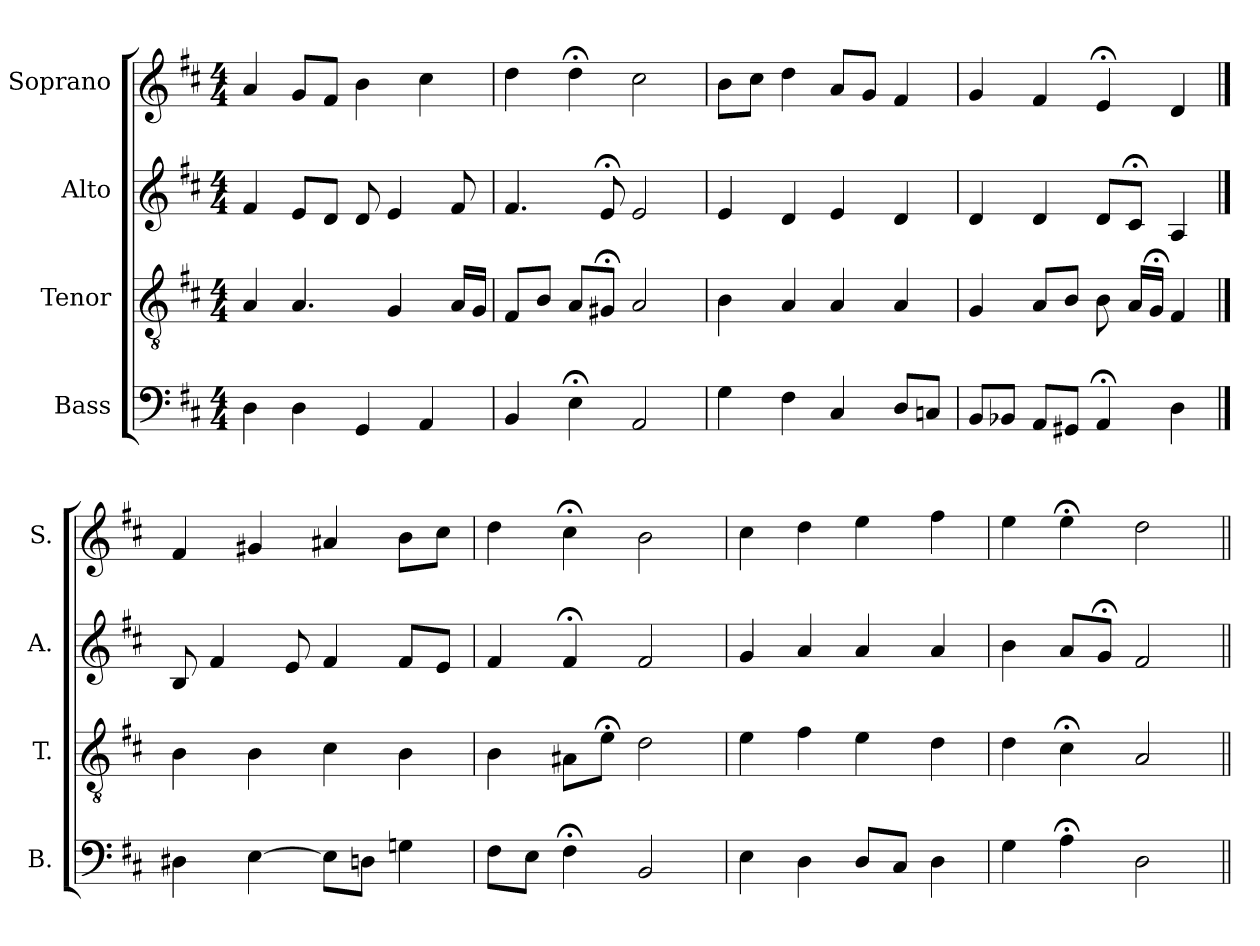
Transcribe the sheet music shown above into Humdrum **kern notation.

**kern	**kern	**kern	**kern
*part4	*part3	*part2	*part1
*staff4	*staff3	*staff2	*staff1
*I"Bass	*I"Tenor	*I"Alto	*I"Soprano
*I'B.	*I'T.	*I'A.	*I'S.
*clefF4	*clefGv2	*clefG2	*clefG2
*	*ITrd7c12	*	*
*k[f#c#]	*k[f#c#]	*k[f#c#]	*k[f#c#]
*D:	*D:	*D:	*D:
*M4/4	*M4/4	*M4/4	*M4/4
=1	=1	=1	=1
4D\	4AA/	4f#/	4a/
4D\	4.AA/	8e/L	8g/L
.	.	8d/J	8f#/J
4GG/	.	8d/	4b\
.	4GG/	4e/	.
4AA/	.	.	4cc#\
.	16AA/LL	8f#/	.
.	16GG/JJ	.	.
=2	=2	=2	=2
4BB/	8FF#/L	4.f#/	4dd\
.	8BB/J	.	.
4E;<\	8AA/L	.	4dd;<\
.	8GG#X;</J	8e;</	.
2AA/	2AA/	2e/	2cc#\
=3	=3	=3	=3
4G\	4BB\	4e/	8b\L
.	.	.	8cc#\J
4F#\	4AA/	4d/	4dd\
4C#/	4AA/	4e/	8a/L
.	.	.	8g/J
8D/L	4AA/	4d/	4f#/
8Cn/J	.	.	.
=4	=4	=4	=4
8BB/L	4GG/	4d/	4g/
8BB-X/J	.	.	.
8AA/L	8AA/L	4d/	4f#/
8GG#X/J	8BB/J	.	.
4AA;</	8BB\	8d/L	4e;</
.	16AA/LL	8c#;</J	.
.	16GG;</JJ	.	.
4D\	4FF#/	4A/	4d/
!!LO:LB:g=z
==5	==5	==5	==5
4D#X\	4BB\	8B/	4f#/
.	.	4f#/	.
[4E\	4BB\	.	4g#X/
.	.	8e/	.
8E\L]	4C#\	4f#/	4a#X/
8Dn\J	.	.	.
4Gn\	4BB\	8f#/L	8b\L
.	.	8e/J	8cc#\J
=6	=6	=6	=6
8F#\L	4BB\	4f#/	4dd\
8E\J	.	.	.
4F#;<\	8AA#X\L	4f#;</	4cc#;<\
.	8E;<\J	.	.
2BB/	2D\	2f#/	2b\
=7	=7	=7	=7
4E\	4E\	4g/	4cc#\
4D\	4F#\	4a/	4dd\
8D/L	4E\	4a/	4ee\
8C#/J	.	.	.
4D\	4D\	4a/	4ff#\
=8	=8	=8	=8
4G\	4D\	4b\	4ee\
4A;<\	4C#;<\	8a/L	4ee;<\
.	.	8g;</J	.
2D\	2AA/	2f#/	2dd\
=||	=||	=||	=||
*-	*-	*-	*-
